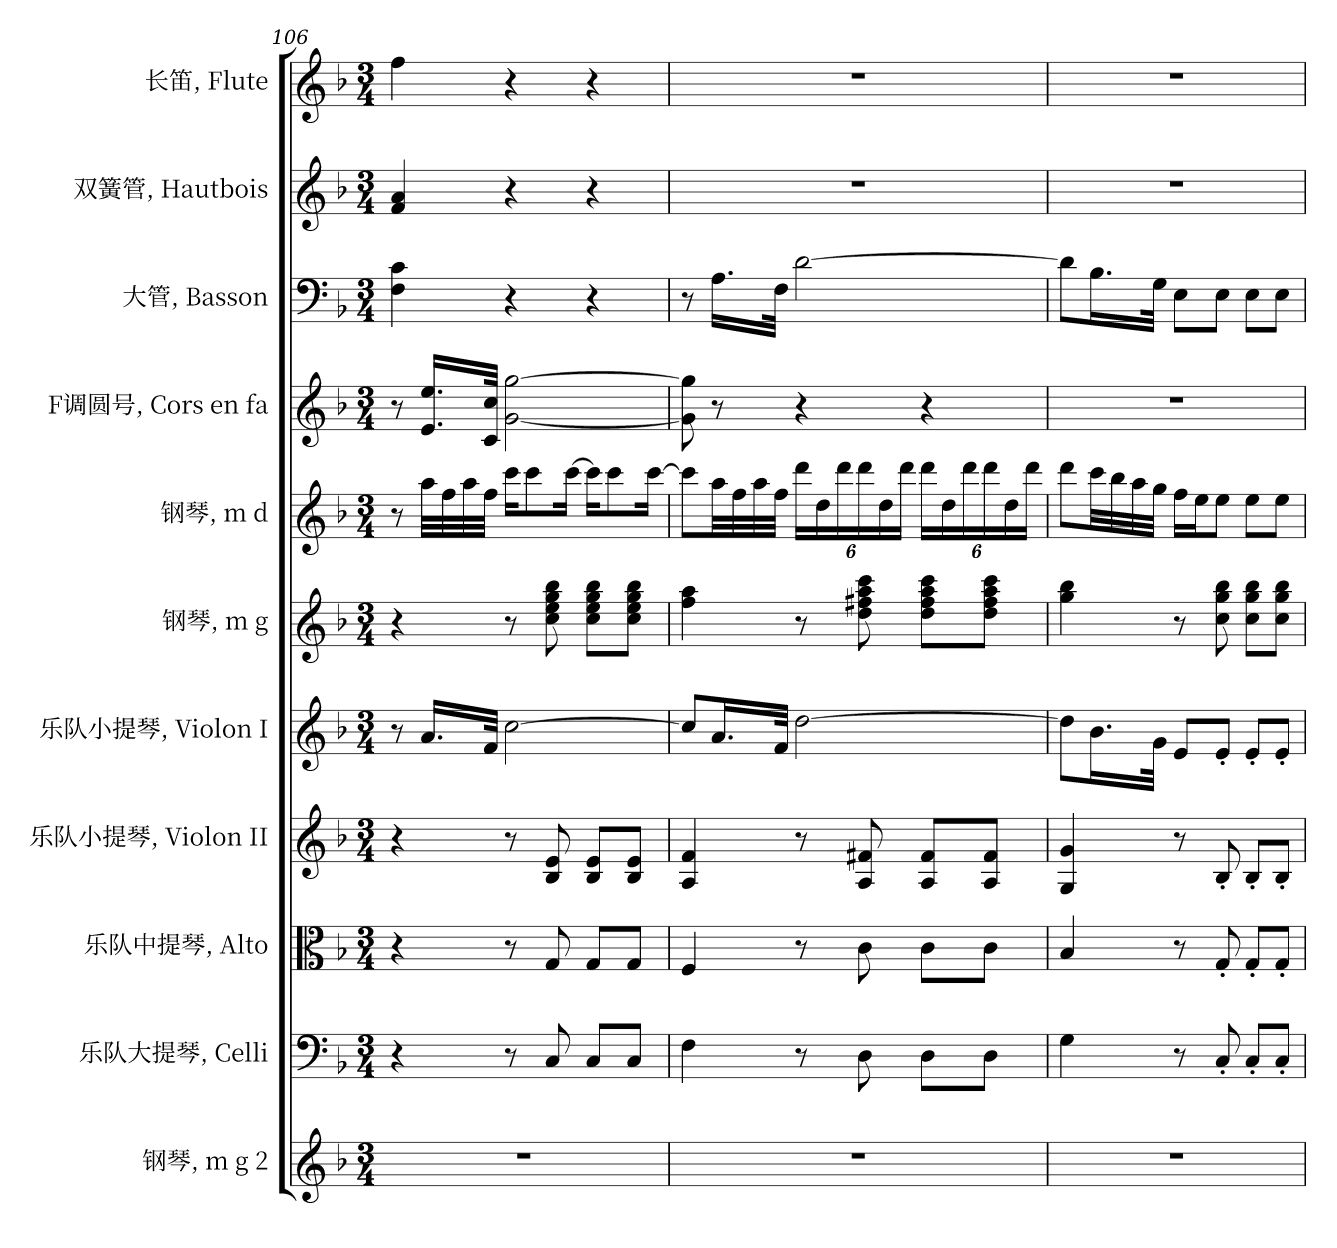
**kern	**kern	**kern	**kern	**kern	**kern	**kern	**kern	**kern	**kern	**kern
*part11	*part10	*part9	*part8	*part7	*part6	*part5	*part4	*part3	*part2	*part1
*staff11	*staff10	*staff9	*staff8	*staff7	*staff6	*staff5	*staff4	*staff3	*staff2	*staff1
*I"钢琴, m g 2	*I"乐队大提琴, Celli	*I"乐队中提琴, Alto	*I"乐队小提琴, Violon II	*I"乐队小提琴, Violon I	*I"钢琴, m g	*I"钢琴, m d	*I"F调圆号, Cors en fa	*I"大管, Basson	*I"双簧管, Hautbois	*I"长笛, Flute
*	*	*	*	*	*	*	*	*I'Bsn.	*	*I'Fl.
*clefG2	*clefF4	*clefC3	*clefG2	*clefG2	*clefG2	*clefG2	*clefG2	*clefF4	*clefG2	*clefG2
*	*	*	*	*	*	*	*ITrd4c7	*	*	*
*k[b-]	*k[b-]	*k[b-]	*k[b-]	*k[b-]	*k[b-]	*k[b-]	*k[b-e-]	*k[b-]	*k[b-]	*k[b-]
*M3/4	*M3/4	*M3/4	*M3/4	*M3/4	*M3/4	*M3/4	*M3/4	*M3/4	*M3/4	*M3/4
=106	=106	=106	=106	=106	=106	=106	=106	=106	=106	=106
2.r	4r	4r	4r	8r	4r	8r	8r	4F\ 4c\	4f/ 4a/	4ff\
.	.	.	.	16.a/LL	.	32aa\LLL	16.A/ 16.a/LL	.	.	.
.	.	.	.	.	.	32ff\	.	.	.	.
.	.	.	.	.	.	32aa\	.	.	.	.
.	.	.	.	32f/JJk	.	32ff\JJJ	32F/ 32f/JJk	.	.	.
.	8r	8r	8r	[2cc\	8r	16ccc\KL	[2c\ [2cc\	4r	4r	4r
.	.	.	.	.	.	8ccc\	.	.	.	.
.	8C/	8G/	8B-/ 8e/	.	8cc\ 8ee\ 8gg\ 8bb-\	.	.	.	.	.
.	.	.	.	.	.	[16ccc\Jk	.	.	.	.
.	8C/L	8G/L	8B-/ 8e/L	.	8cc\ 8ee\ 8gg\ 8bb-\L	16ccc\KL]	.	4r	4r	4r
.	.	.	.	.	.	8ccc\	.	.	.	.
.	8C/J	8G/J	8B-/ 8e/J	.	8cc\ 8ee\ 8gg\ 8bb-\J	.	.	.	.	.
.	.	.	.	.	.	[16ccc\Jk	.	.	.	.
!!LO:PB:g=z
=107	=107	=107	=107	=107	=107	=107	=107	=107	=107	=107
2.r	4F\	4F/	4A/ 4f/	8cc/L]	4ff\ 4aa\	8ccc\L]	8c\] 8cc\]	8r	2.r	2.r
.	.	.	.	16.a/L	.	32aa\LL	8r	16.A\LL	.	.
.	.	.	.	.	.	32ff\	.	.	.	.
.	.	.	.	.	.	32aa\	.	.	.	.
.	.	.	.	32f/JJk	.	32ff\JJJ	.	32F\JJk	.	.
*	*	*	*	*	*	*Xbrackettup	*	*	*	*
.	8r	8r	8r	[2dd\	8r	24ddd\LL	4r	[2d\	.	.
.	.	.	.	.	.	24dd\	.	.	.	.
.	.	.	.	.	.	24ddd\	.	.	.	.
.	8D\	8c\	8A/ 8f#X/	.	8dd\ 8ff#X\ 8aa\ 8ccc\	24ddd\	.	.	.	.
.	.	.	.	.	.	24dd\	.	.	.	.
.	.	.	.	.	.	24ddd\JJ	.	.	.	.
.	8D\L	8c\L	8A/ 8f#/L	.	8dd\ 8ff#\ 8aa\ 8ccc\L	24ddd\LL	4r	.	.	.
.	.	.	.	.	.	24dd\	.	.	.	.
.	.	.	.	.	.	24ddd\	.	.	.	.
.	8D\J	8c\J	8A/ 8f#/J	.	8dd\ 8ff#\ 8aa\ 8ccc\J	24ddd\	.	.	.	.
.	.	.	.	.	.	24dd\	.	.	.	.
.	.	.	.	.	.	24ddd\JJ	.	.	.	.
=108	=108	=108	=108	=108	=108	=108	=108	=108	=108	=108
2.r	4G\	4B-/	4G/ 4g/	8dd\L]	4gg\ 4bb-\	8ddd\L	2.r	8d\L]	2.r	2.r
.	.	.	.	16.b-\L	.	32ccc\LL	.	16.B-\L	.	.
.	.	.	.	.	.	32bb-\	.	.	.	.
.	.	.	.	.	.	32aa\	.	.	.	.
.	.	.	.	32g\JJk	.	32gg\JJJ	.	32G\JJk	.	.
.	8r	8r	8r	8e/L	8r	16ff\LL	.	8E\L	.	.
.	.	.	.	.	.	16ee\J	.	.	.	.
.	8C'/	8G'/	8B-'/	8e'/J	8cc\ 8gg\ 8bb-\	8ee\J	.	8E\J	.	.
.	8C'/L	8G'/L	8B-'/L	8e'/L	8cc\ 8gg\ 8bb-\L	8ee\L	.	8E\L	.	.
.	8C'/J	8G'/J	8B-'/J	8e'/J	8cc\ 8gg\ 8bb-\J	8ee\J	.	8E\J	.	.
=	=	=	=	=	=	=	=	=	=	=
*-	*-	*-	*-	*-	*-	*-	*-	*-	*-	*-
